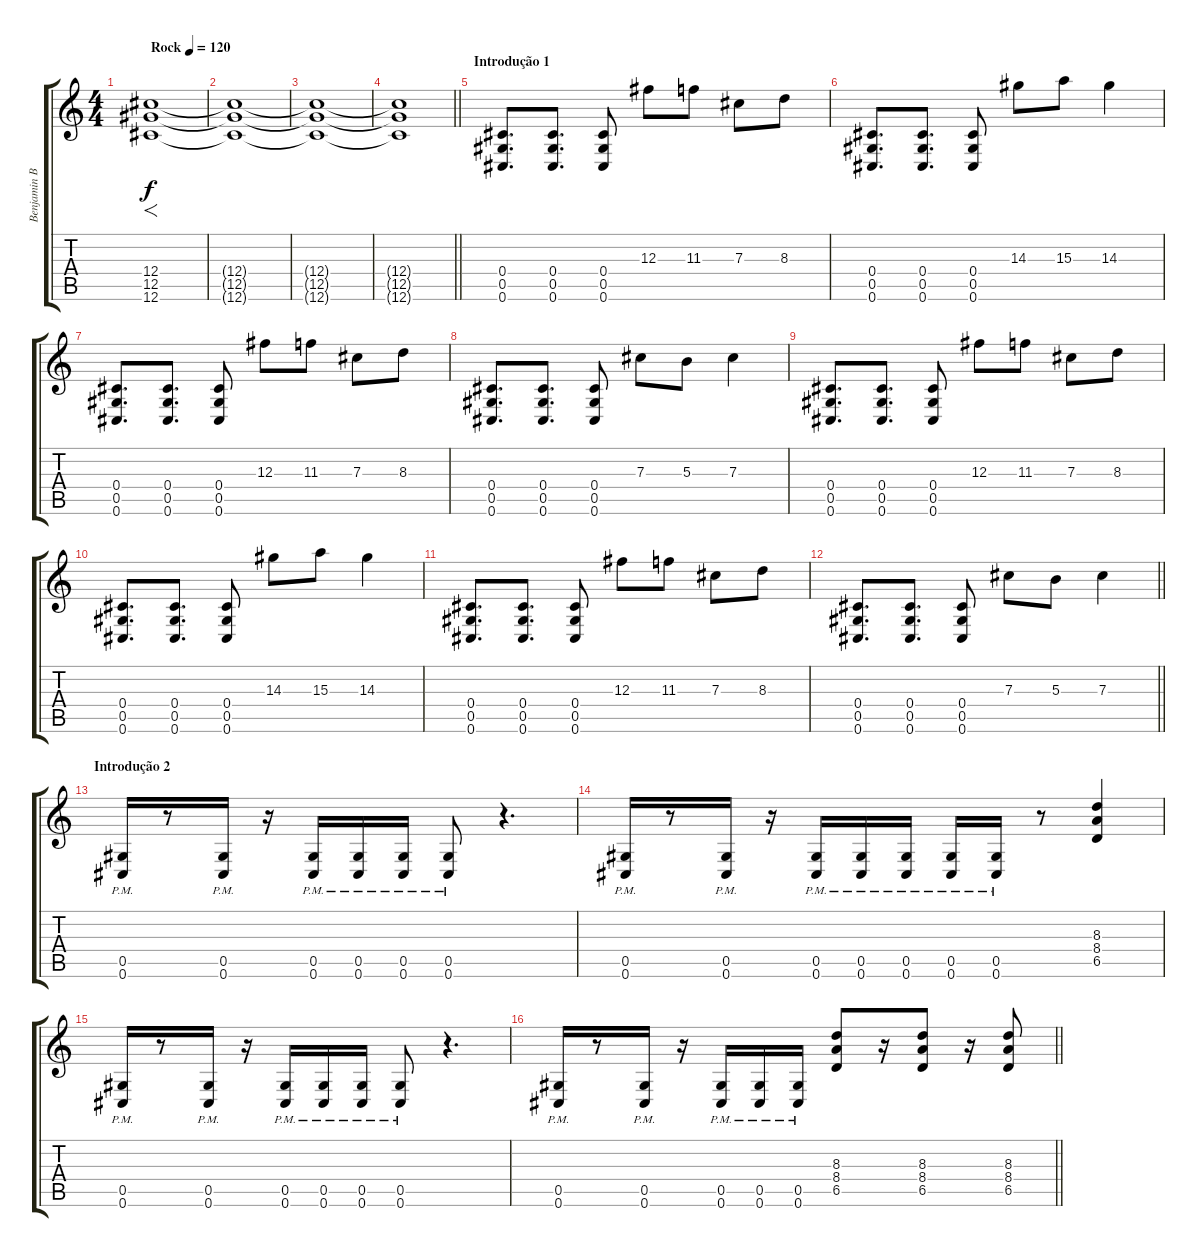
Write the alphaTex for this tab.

\track ("Benjamin Burnley" "Benjamin B") {instrument distortionguitar}
\staff {score tabs}
\tuning (Eb4 Bb3 Gb3 Db3 Ab2 Db2) {hide}
\ts (4 4)
\tempo (120 "Rock")
\clef g2
\ks c
(12.4 12.5 12.6).1{f dy f instrument distortionguitar} |
(12.4{t} 12.5{t} 12.6{t}).1 |
(12.4{t} 12.5{t} 12.6{t}).1 |
\barLineRight lightlight
(12.4{t} 12.5{t} 12.6{t}).1 |
\section ("" "Introdução 1")
(0.4 0.5 0.6).8{d} (0.4 0.5 0.6).8{d} (0.4 0.5 0.6).8 12.3.8 11.3.8 7.3.8 8.3.8 |
(0.4 0.5 0.6).8{d} (0.4 0.5 0.6).8{d} (0.4 0.5 0.6).8 14.3.8 15.3.8 14.3.4 |
(0.4 0.5 0.6).8{d} (0.4 0.5 0.6).8{d} (0.4 0.5 0.6).8 12.3.8 11.3.8 7.3.8 8.3.8 |
(0.4 0.5 0.6).8{d} (0.4 0.5 0.6).8{d} (0.4 0.5 0.6).8 7.3.8 5.3.8 7.3.4 |
(0.4 0.5 0.6).8{d} (0.4 0.5 0.6).8{d} (0.4 0.5 0.6).8 12.3.8 11.3.8 7.3.8 8.3.8 |
(0.4 0.5 0.6).8{d} (0.4 0.5 0.6).8{d} (0.4 0.5 0.6).8 14.3.8 15.3.8 14.3.4 |
(0.4 0.5 0.6).8{d} (0.4 0.5 0.6).8{d} (0.4 0.5 0.6).8 12.3.8 11.3.8 7.3.8 8.3.8 |
\barLineRight lightlight
(0.4 0.5 0.6).8{d} (0.4 0.5 0.6).8{d} (0.4 0.5 0.6).8 7.3.8 5.3.8 7.3.4 |
\section ("" "Introdução 2")
(0.5{pm} 0.6{pm}).16 r.8 (0.5{pm} 0.6{pm}).16 r.16 (0.5{pm} 0.6{pm}).16 (0.5{pm} 0.6{pm}).16 (0.5{pm} 0.6{pm}).16 (0.5{pm} 0.6{pm}).8 r.4{d} |
(0.5{pm} 0.6{pm}).16 r.8 (0.5{pm} 0.6{pm}).16 r.16 (0.5{pm} 0.6{pm}).16 (0.5{pm} 0.6{pm}).16 (0.5{pm} 0.6{pm}).16 (0.5{pm} 0.6{pm}).16 (0.5{pm} 0.6{pm}).16 r.8 (8.3 8.4 6.5).4 |
(0.5{pm} 0.6{pm}).16 r.8 (0.5{pm} 0.6{pm}).16 r.16 (0.5{pm} 0.6{pm}).16 (0.5{pm} 0.6{pm}).16 (0.5{pm} 0.6{pm}).16 (0.5{pm} 0.6{pm}).8 r.4{d} |
\barLineRight lightlight
(0.5{pm} 0.6{pm}).16 r.8 (0.5{pm} 0.6{pm}).16 r.16 (0.5{pm} 0.6{pm}).16 (0.5{pm} 0.6{pm}).16 (0.5{pm} 0.6{pm}).16 (8.3 8.4 6.5).8 r.16 (8.3 8.4 6.5).8 r.16 (8.3 8.4 6.5).8
